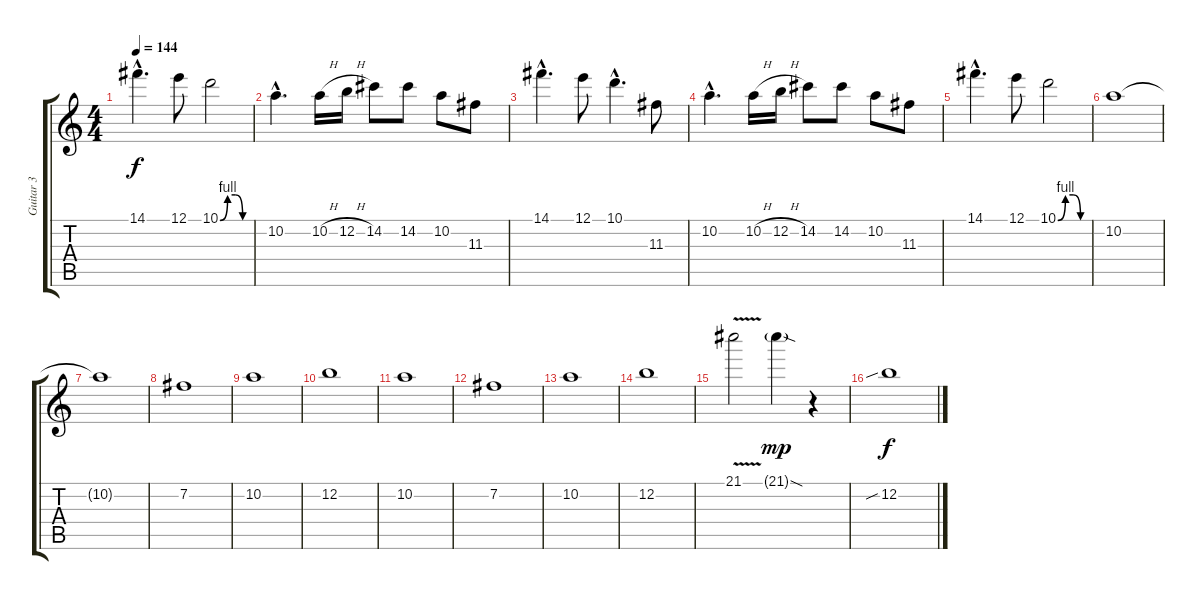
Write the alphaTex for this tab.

\track ("Guitar 3" "Guitar 3") {instrument distortionguitar}
\staff {score tabs}
\tuning (E4 B3 G3 D3 A2 E2) {hide}
\ts (4 4)
\tempo 144
\clef g2
\ks c
14.1{hac}.4{d dy f} 12.1.8 10.1{be (custom 0 0 15 4 30 4 45 0 60 0)}.2 |
10.2{hac}.4{d} 10.2{h}.16 12.2{h}.16 14.2.8 14.2.8 10.2.8 11.3.8 |
14.1{hac}.4{d} 12.1.8 10.1{hac}.4{d} 11.3.8 |
10.2{hac}.4{d} 10.2{h}.16 12.2{h}.16 14.2.8 14.2.8 10.2.8 11.3.8 |
14.1{hac}.4{d} 12.1.8 10.1{be (custom 0 0 15 4 30 4 45 0 60 0)}.2 |
10.2.1 |
10.2{t}.1 |
7.2.1 |
10.2.1 |
12.2.1 |
10.2.1 |
7.2.1 |
10.2.1 |
12.2.1 |
21.1{v}.2 21.1{sod g}.4{dy mp} r.4 |
12.2{sib}.1{dy f}
